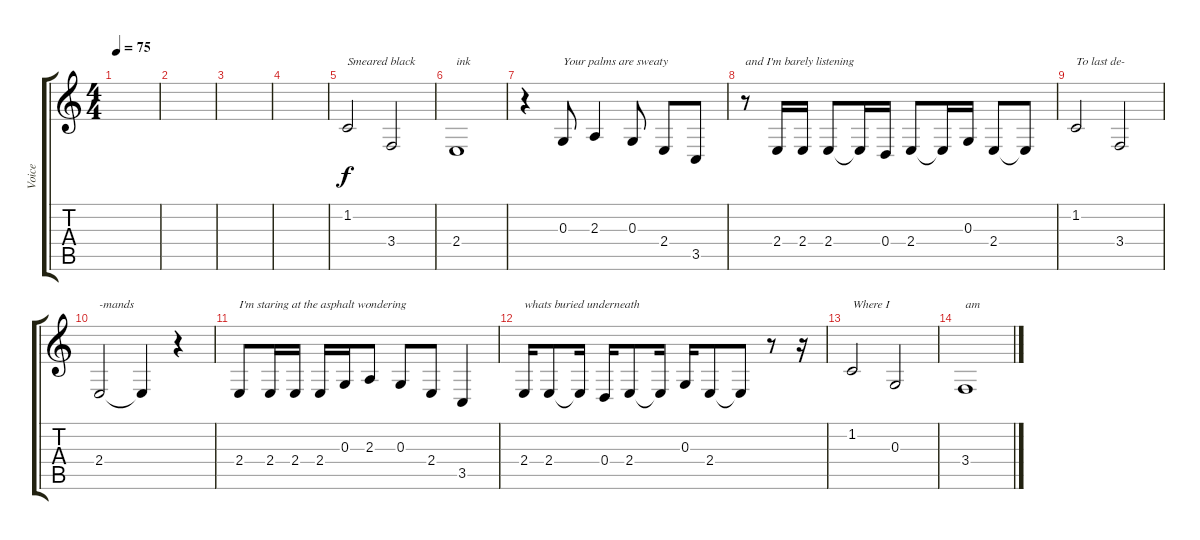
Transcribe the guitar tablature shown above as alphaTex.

\track ("Voice" "Voice") {instrument oboe}
\staff {score tabs}
\tuning (E4 B3 G3 D3 A2 E2) {hide}
\ts (4 4)
\tempo 75
\clef g2
\ks c
|
|
|
|
1.2.2{txt "Smeared black"} 3.4.2 |
2.4.1{txt "ink"} |
r.4 0.3.8{txt "Your palms are sweaty"} 2.3.4 0.3.8 2.4.8 3.5.8 |
r.8{txt "and I'm barely listening"} 2.4.16 2.4.16 2.4.8 2.4{t}.16 0.4.16 2.4.8 2.4{t}.16 0.3.16 2.4.8 2.4{t}.8 |
1.2.2{txt "To last de-"} 3.4.2 |
2.4.2{txt "-mands"} 2.4{t}.4 r.4 |
2.4.8{txt "I'm staring at the asphalt wondering"} 2.4.16 2.4.16 2.4.16 0.3.16 2.3.8 0.3.8 2.4.8 3.5.4 |
2.4.16{txt "whats buried underneath"} 2.4.8 2.4{t}.16 0.4.16 2.4.8 2.4{t}.16 0.3.16 2.4.8 2.4{t}.8 r.8 r.16 |
1.2.2{txt "Where I"} 0.3.2 |
3.4.1{txt "am"}
